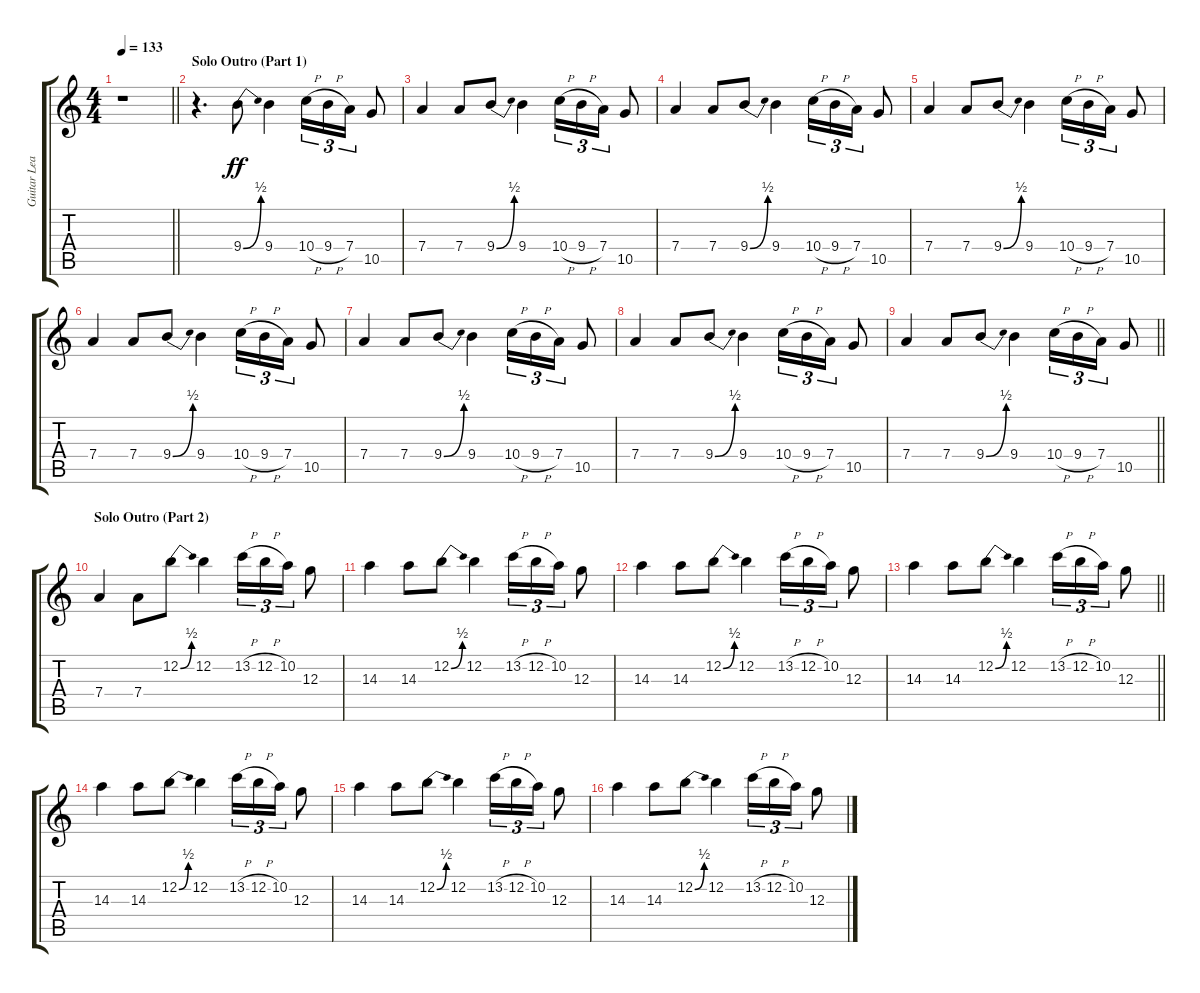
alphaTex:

\track ("Guitar Lead 3" "Guitar Lea") {instrument overdrivenguitar}
\staff {score tabs}
\tuning (E4 B3 G3 D3 A2 E2) {hide}
\ts (4 4)
\tempo 133
\clef g2
\barLineRight lightlight
\ks c
r.1{dy ff} |
\section ("" "Solo Outro (Part 1)")
r.4{d volume 14} 9.4{be (bend 0 0 60 2)}.8 9.4.4 10.4{h}.16{tu (3 2)} 9.4{h}.16{tu (3 2)} 7.4.16{tu (3 2)} 10.5.8 |
7.4.4 7.4.8 9.4{be (bend 0 0 60 2)}.8 9.4.4 10.4{h}.16{tu (3 2)} 9.4{h}.16{tu (3 2)} 7.4.16{tu (3 2)} 10.5.8 |
7.4.4 7.4.8 9.4{be (bend 0 0 60 2)}.8 9.4.4 10.4{h}.16{tu (3 2)} 9.4{h}.16{tu (3 2)} 7.4.16{tu (3 2)} 10.5.8 |
7.4.4 7.4.8 9.4{be (bend 0 0 60 2)}.8 9.4.4 10.4{h}.16{tu (3 2)} 9.4{h}.16{tu (3 2)} 7.4.16{tu (3 2)} 10.5.8 |
7.4.4 7.4.8 9.4{be (bend 0 0 60 2)}.8 9.4.4 10.4{h}.16{tu (3 2)} 9.4{h}.16{tu (3 2)} 7.4.16{tu (3 2)} 10.5.8 |
7.4.4 7.4.8 9.4{be (bend 0 0 60 2)}.8 9.4.4 10.4{h}.16{tu (3 2)} 9.4{h}.16{tu (3 2)} 7.4.16{tu (3 2)} 10.5.8 |
7.4.4 7.4.8 9.4{be (bend 0 0 60 2)}.8 9.4.4 10.4{h}.16{tu (3 2)} 9.4{h}.16{tu (3 2)} 7.4.16{tu (3 2)} 10.5.8 |
\barLineRight lightlight
7.4.4 7.4.8 9.4{be (bend 0 0 60 2)}.8 9.4.4 10.4{h}.16{tu (3 2)} 9.4{h}.16{tu (3 2)} 7.4.16{tu (3 2)} 10.5.8 |
\section ("" "Solo Outro (Part 2)")
7.4.4 7.4.8 12.2{be (bend 0 0 60 2)}.8 12.2.4 13.2{h}.16{tu (3 2)} 12.2{h}.16{tu (3 2)} 10.2.16{tu (3 2)} 12.3.8 |
14.3.4 14.3.8 12.2{be (bend 0 0 60 2)}.8 12.2.4 13.2{h}.16{tu (3 2)} 12.2{h}.16{tu (3 2)} 10.2.16{tu (3 2)} 12.3.8 |
14.3.4 14.3.8 12.2{be (bend 0 0 60 2)}.8 12.2.4 13.2{h}.16{tu (3 2)} 12.2{h}.16{tu (3 2)} 10.2.16{tu (3 2)} 12.3.8 |
\barLineRight lightlight
14.3.4 14.3.8 12.2{be (bend 0 0 60 2)}.8 12.2.4 13.2{h}.16{tu (3 2)} 12.2{h}.16{tu (3 2)} 10.2.16{tu (3 2)} 12.3.8 |
14.3.4 14.3.8 12.2{be (bend 0 0 60 2)}.8 12.2.4 13.2{h}.16{tu (3 2)} 12.2{h}.16{tu (3 2)} 10.2.16{tu (3 2)} 12.3.8 |
14.3.4 14.3.8 12.2{be (bend 0 0 60 2)}.8 12.2.4 13.2{h}.16{tu (3 2)} 12.2{h}.16{tu (3 2)} 10.2.16{tu (3 2)} 12.3.8 |
14.3.4 14.3.8 12.2{be (bend 0 0 60 2)}.8 12.2.4 13.2{h}.16{tu (3 2)} 12.2{h}.16{tu (3 2)} 10.2.16{tu (3 2)} 12.3.8
